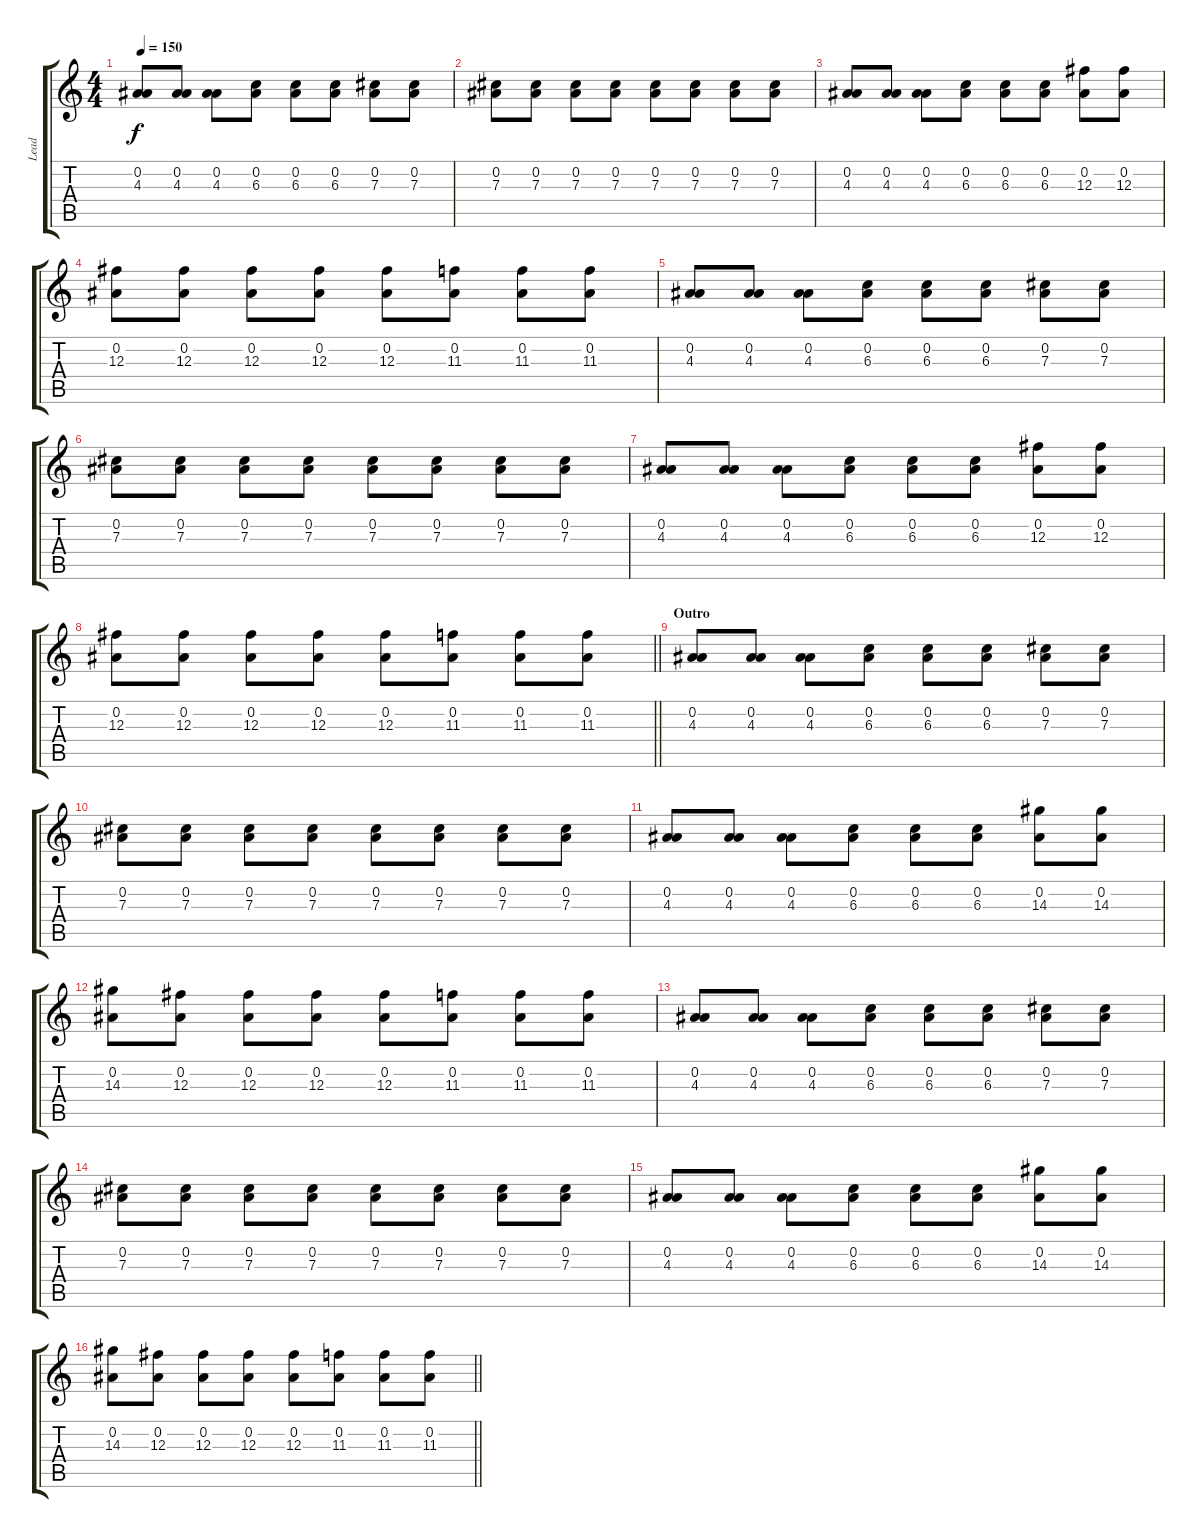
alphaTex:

\track ("Lead" "Lead") {instrument electricguitarjazz}
\staff {score tabs}
\tuning (Eb4 Bb3 Gb3 Db3 Ab2 Eb2) {hide}
\ts (4 4)
\tempo 150
\clef g2
\ks c
(0.2 4.3).8{dy f} (0.2 4.3).8 (0.2 4.3).8 (0.2 6.3).8 (0.2 6.3).8 (0.2 6.3).8 (0.2 7.3).8 (0.2 7.3).8 |
(0.2 7.3).8 (0.2 7.3).8 (0.2 7.3).8 (0.2 7.3).8 (0.2 7.3).8 (0.2 7.3).8 (0.2 7.3).8 (0.2 7.3).8 |
(0.2 4.3).8 (0.2 4.3).8 (0.2 4.3).8 (0.2 6.3).8 (0.2 6.3).8 (0.2 6.3).8 (0.2 12.3).8 (0.2 12.3).8 |
(0.2 12.3).8 (0.2 12.3).8 (0.2 12.3).8 (0.2 12.3).8 (0.2 12.3).8 (0.2 11.3).8 (0.2 11.3).8 (0.2 11.3).8 |
(0.2 4.3).8 (0.2 4.3).8 (0.2 4.3).8 (0.2 6.3).8 (0.2 6.3).8 (0.2 6.3).8 (0.2 7.3).8 (0.2 7.3).8 |
(0.2 7.3).8 (0.2 7.3).8 (0.2 7.3).8 (0.2 7.3).8 (0.2 7.3).8 (0.2 7.3).8 (0.2 7.3).8 (0.2 7.3).8 |
(0.2 4.3).8 (0.2 4.3).8 (0.2 4.3).8 (0.2 6.3).8 (0.2 6.3).8 (0.2 6.3).8 (0.2 12.3).8 (0.2 12.3).8 |
\barLineRight lightlight
(0.2 12.3).8 (0.2 12.3).8 (0.2 12.3).8 (0.2 12.3).8 (0.2 12.3).8 (0.2 11.3).8 (0.2 11.3).8 (0.2 11.3).8 |
\section ("" "Outro")
(0.2 4.3).8 (0.2 4.3).8 (0.2 4.3).8 (0.2 6.3).8 (0.2 6.3).8 (0.2 6.3).8 (0.2 7.3).8 (0.2 7.3).8 |
(0.2 7.3).8 (0.2 7.3).8 (0.2 7.3).8 (0.2 7.3).8 (0.2 7.3).8 (0.2 7.3).8 (0.2 7.3).8 (0.2 7.3).8 |
(0.2 4.3).8 (0.2 4.3).8 (0.2 4.3).8 (0.2 6.3).8 (0.2 6.3).8 (0.2 6.3).8 (0.2 14.3).8 (0.2 14.3).8 |
(0.2 14.3).8 (0.2 12.3).8 (0.2 12.3).8 (0.2 12.3).8 (0.2 12.3).8 (0.2 11.3).8 (0.2 11.3).8 (0.2 11.3).8 |
(0.2 4.3).8 (0.2 4.3).8 (0.2 4.3).8 (0.2 6.3).8 (0.2 6.3).8 (0.2 6.3).8 (0.2 7.3).8 (0.2 7.3).8 |
(0.2 7.3).8 (0.2 7.3).8 (0.2 7.3).8 (0.2 7.3).8 (0.2 7.3).8 (0.2 7.3).8 (0.2 7.3).8 (0.2 7.3).8 |
(0.2 4.3).8 (0.2 4.3).8 (0.2 4.3).8 (0.2 6.3).8 (0.2 6.3).8 (0.2 6.3).8 (0.2 14.3).8 (0.2 14.3).8 |
\barLineRight lightlight
(0.2 14.3).8 (0.2 12.3).8 (0.2 12.3).8 (0.2 12.3).8 (0.2 12.3).8 (0.2 11.3).8 (0.2 11.3).8 (0.2 11.3).8
